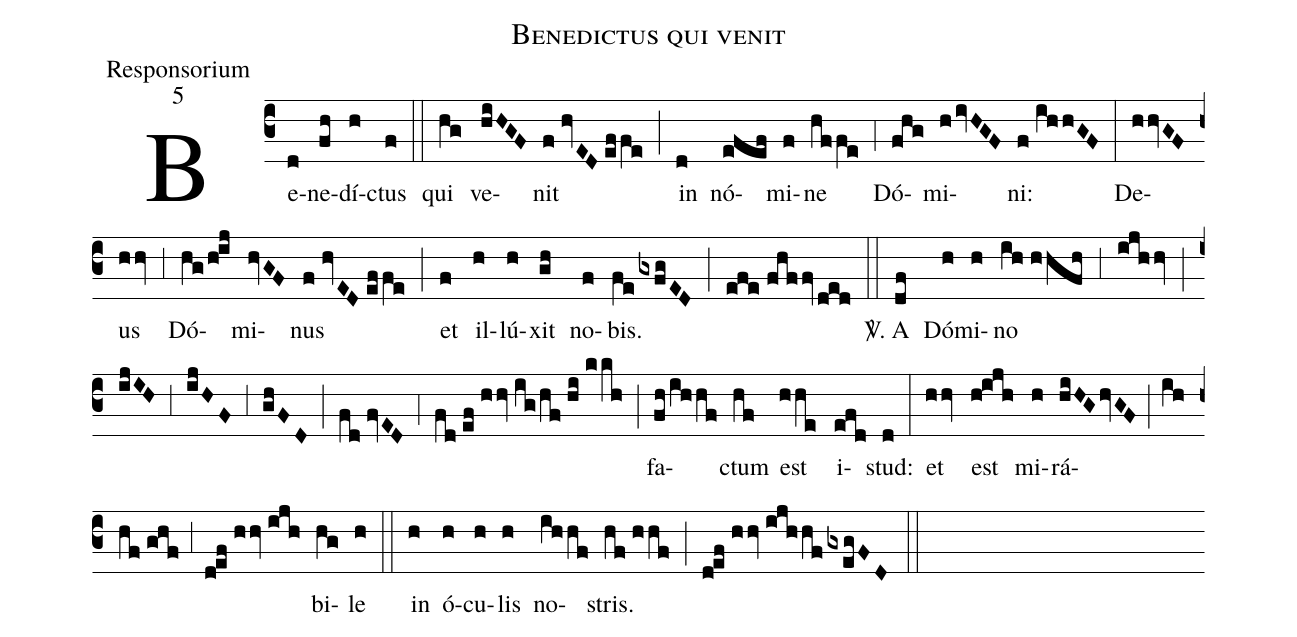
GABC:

name:Benedictus qui venit;
office-part:Responsorium;
mode:5;
%%
(c3) Be(d)ne(fh)dí(h)ctus(f) (::)
qui(hg) ve(hiHGF)nit(f//hvED//effe) (;) in(d) nó(efef)mi(f)ne(hffe) (,4) Dó(fhg)mi(hivHGF)ni:(f//ihhGF) (:)
De(hhvGF)us(hhv) (,3) Dó(hg/h!ij)mi(hvGF)nus(f//hvED//effe) (;) et(f) il(h)lú(h)xit(gh) no(f)bis.(fe/gxfgED) (;) (efe//fhffv/ded) (::)

<sp>V/</sp>. A(df) Dó(h)mi(h)no(ih//hhfh) (,3) (ijhhv) (;) (ijIH) (,3) (ijHF) (,3) (ghFD) (;) (fd//fvED) (,4) (fd//ef//hhv//ig/hf//hi//kkh) (;) fa(fh/ihhf)ctum(hf) est(hhe) i(efd)stud:(d) (:)
et(hhv) est(h!ijh) mi(h)rá(hiHG/hvGF;ihhf//ghf;3d!ef//hhv//ijh)bi(hg)le(h) (::)
in(h) ó(h)cu(h)lis(h) no(ihhf)stris.(hf//hhf) (;) (d!ef//hhv//ijhhf/gxegFD) (::)
